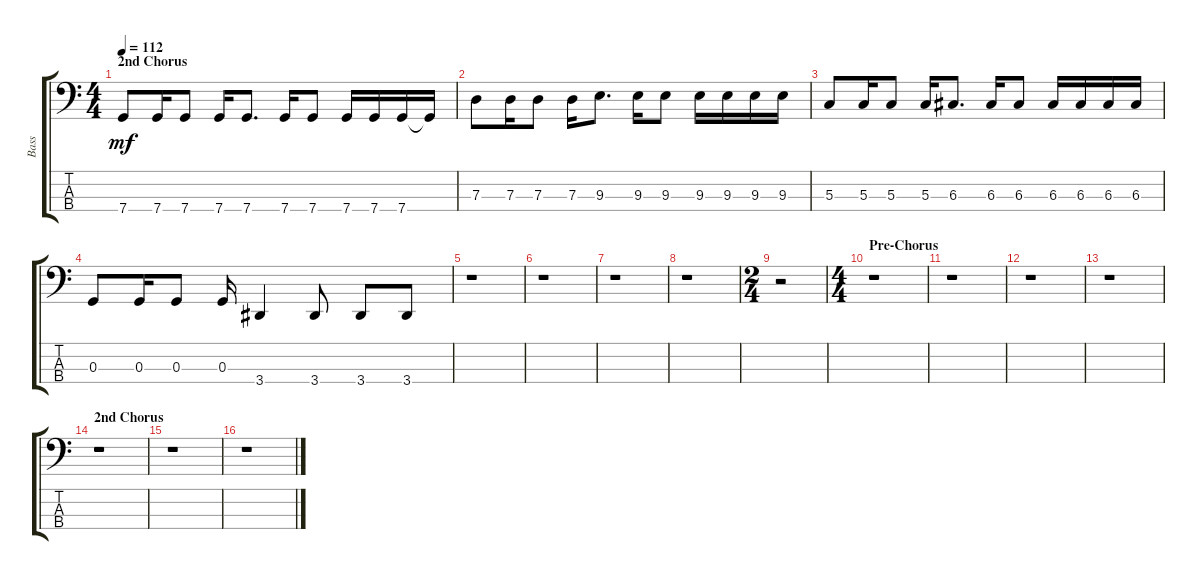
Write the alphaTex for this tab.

\track ("Bass" "Bass") {instrument electricbassfinger}
\staff {score tabs}
\tuning (F2 C2 G1 C1) {hide}
\ts (4 4)
\section ("" "2nd Chorus")
\tempo 112
\clef f4
\ks c
7.4.8{dy mf} 7.4.16 7.4.8 7.4.16 7.4.8{d} 7.4.16 7.4.8 7.4.16 7.4.16 7.4.16 7.4{t}.16 |
7.3.8 7.3.16 7.3.8 7.3.16 9.3.8{d} 9.3.16 9.3.8 9.3.16 9.3.16 9.3.16 9.3.16 |
5.3.8 5.3.16 5.3.8 5.3.16 6.3.8{d} 6.3.16 6.3.8 6.3.16 6.3.16 6.3.16 6.3.16 |
0.3.8 0.3.16 0.3.8 0.3.16 3.4.4 3.4.8 3.4.8 3.4.8 |
r.1 |
r.1 |
r.1 |
r.1 |
\ts (2 4)
r.2 |
\ts (4 4)
\section ("" "Pre-Chorus")
r.1 |
r.1 |
r.1 |
r.1 |
\section ("" "2nd Chorus")
r.1 |
r.1 |
r.1
